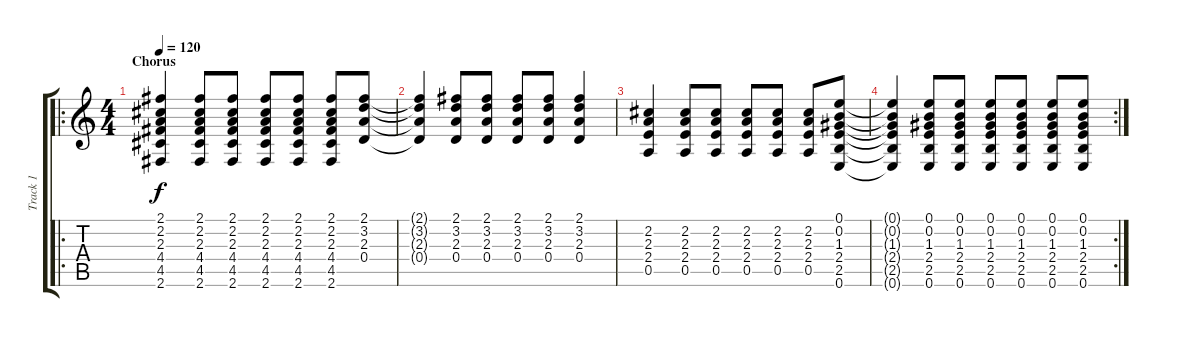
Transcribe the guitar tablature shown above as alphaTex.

\track ("Track 1" "Track 1") {instrument acousticguitarsteel}
\staff {score tabs}
\tuning (E4 B3 G3 D3 A2 E2) {hide}
\ro
\ts (4 4)
\section ("" "Chorus")
\tempo 120
\clef g2
\ks c
(2.1 2.2 2.3 4.4 4.5 2.6).4{dy f} (2.1 2.2 2.3 4.4 4.5 2.6).8 (2.1 2.2 2.3 4.4 4.5 2.6).8 (2.1 2.2 2.3 4.4 4.5 2.6).8 (2.1 2.2 2.3 4.4 4.5 2.6).8 (2.1 2.2 2.3 4.4 4.5 2.6).8 (2.1 3.2 2.3 0.4).8 |
(2.1{t} 3.2{t} 2.3{t} 0.4{t}).4 (2.1 3.2 2.3 0.4).8 (2.1 3.2 2.3 0.4).8 (2.1 3.2 2.3 0.4).8 (2.1 3.2 2.3 0.4).8 (2.1 3.2 2.3 0.4).4 |
(2.2 2.3 2.4 0.5).4 (2.2 2.3 2.4 0.5).8 (2.2 2.3 2.4 0.5).8 (2.2 2.3 2.4 0.5).8 (2.2 2.3 2.4 0.5).8 (2.2 2.3 2.4 0.5).8 (0.1 0.2 1.3 2.4 2.5 0.6).8 |
\rc 2
(0.1{t} 0.2{t} 1.3{t} 2.4{t} 2.5{t} 0.6{t}).4 (0.1 0.2 1.3 2.4 2.5 0.6).8 (0.1 0.2 1.3 2.4 2.5 0.6).8 (0.1 0.2 1.3 2.4 2.5 0.6).8 (0.1 0.2 1.3 2.4 2.5 0.6).8 (0.1 0.2 1.3 2.4 2.5 0.6).8 (0.1 0.2 1.3 2.4 2.5 0.6).8
